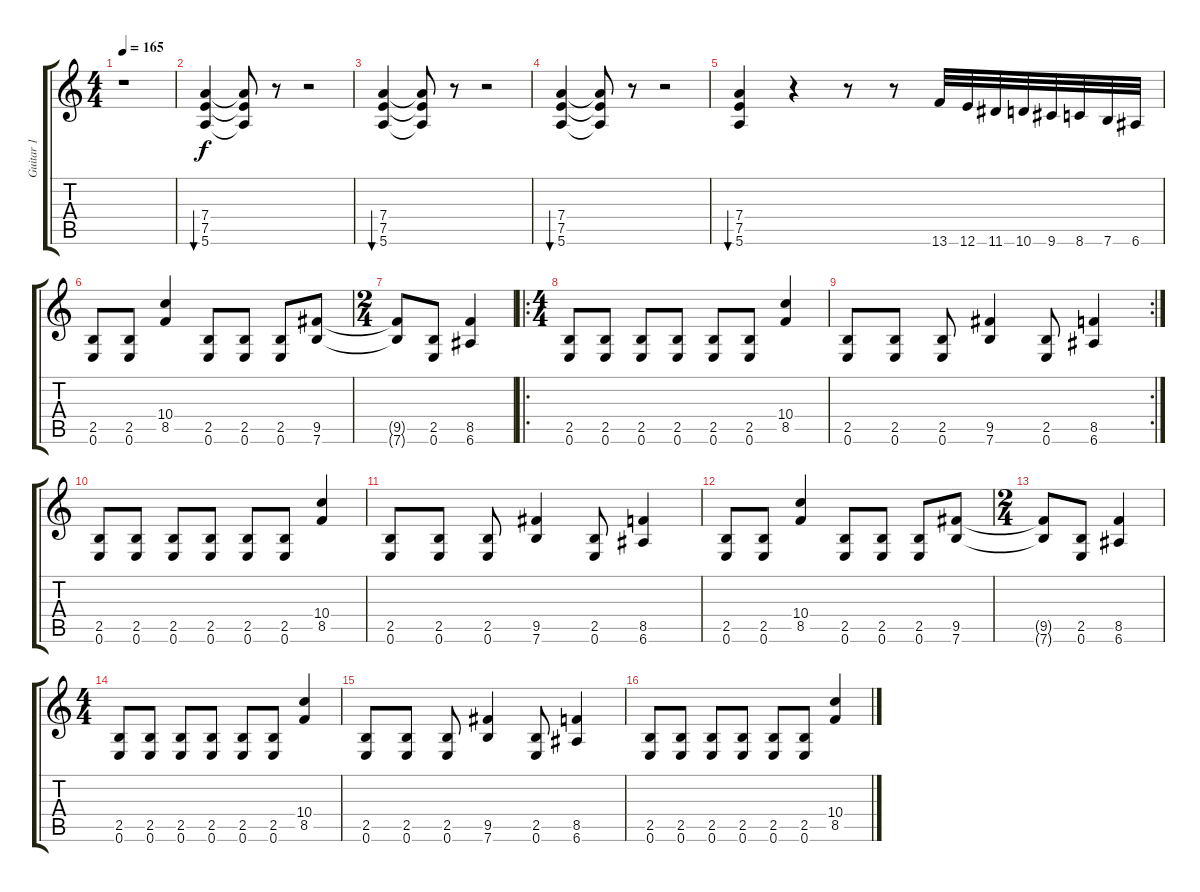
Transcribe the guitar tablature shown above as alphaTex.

\track ("Guitar 1" "Guitar 1") {instrument distortionguitar}
\staff {score tabs}
\tuning (E4 B3 G3 D3 A2 E2) {hide}
\ts (4 4)
\tempo 165
\clef g2
\ks c
r.1{dy f instrument distortionguitar} |
(7.4 7.5 5.6).4{bu 240} (7.4{t} 7.5{t} 5.6{t}).8 r.8 r.2 |
(7.4 7.5 5.6).4{bu 240} (7.4{t} 7.5{t} 5.6{t}).8 r.8 r.2 |
(7.4 7.5 5.6).4{bu 240} (7.4{t} 7.5{t} 5.6{t}).8 r.8 r.2 |
(7.4 7.5 5.6).4{bu 480} r.4 r.8 r.8 13.6.32 12.6.32 11.6.32 10.6.32 9.6.32 8.6.32 7.6.32 6.6.32 |
(2.5 0.6).8 (2.5 0.6).8 (10.4 8.5).4 (2.5 0.6).8 (2.5 0.6).8 (2.5 0.6).8 (9.5 7.6).8 |
\ts (2 4)
(9.5{t} 7.6{t}).8 (2.5 0.6).8 (8.5 6.6).4 |
\ro
\ts (4 4)
(2.5 0.6).8 (2.5 0.6).8 (2.5 0.6).8 (2.5 0.6).8 (2.5 0.6).8 (2.5 0.6).8 (10.4 8.5).4 |
\rc 2
(2.5 0.6).8 (2.5 0.6).8 (2.5 0.6).8 (9.5 7.6).4 (2.5 0.6).8 (8.5 6.6).4 |
(2.5 0.6).8 (2.5 0.6).8 (2.5 0.6).8 (2.5 0.6).8 (2.5 0.6).8 (2.5 0.6).8 (10.4 8.5).4 |
(2.5 0.6).8 (2.5 0.6).8 (2.5 0.6).8 (9.5 7.6).4 (2.5 0.6).8 (8.5 6.6).4 |
(2.5 0.6).8 (2.5 0.6).8 (10.4 8.5).4 (2.5 0.6).8 (2.5 0.6).8 (2.5 0.6).8 (9.5 7.6).8 |
\ts (2 4)
(9.5{t} 7.6{t}).8 (2.5 0.6).8 (8.5 6.6).4 |
\ts (4 4)
(2.5 0.6).8 (2.5 0.6).8 (2.5 0.6).8 (2.5 0.6).8 (2.5 0.6).8 (2.5 0.6).8 (10.4 8.5).4 |
(2.5 0.6).8 (2.5 0.6).8 (2.5 0.6).8 (9.5 7.6).4 (2.5 0.6).8 (8.5 6.6).4 |
(2.5 0.6).8 (2.5 0.6).8 (2.5 0.6).8 (2.5 0.6).8 (2.5 0.6).8 (2.5 0.6).8 (10.4 8.5).4
